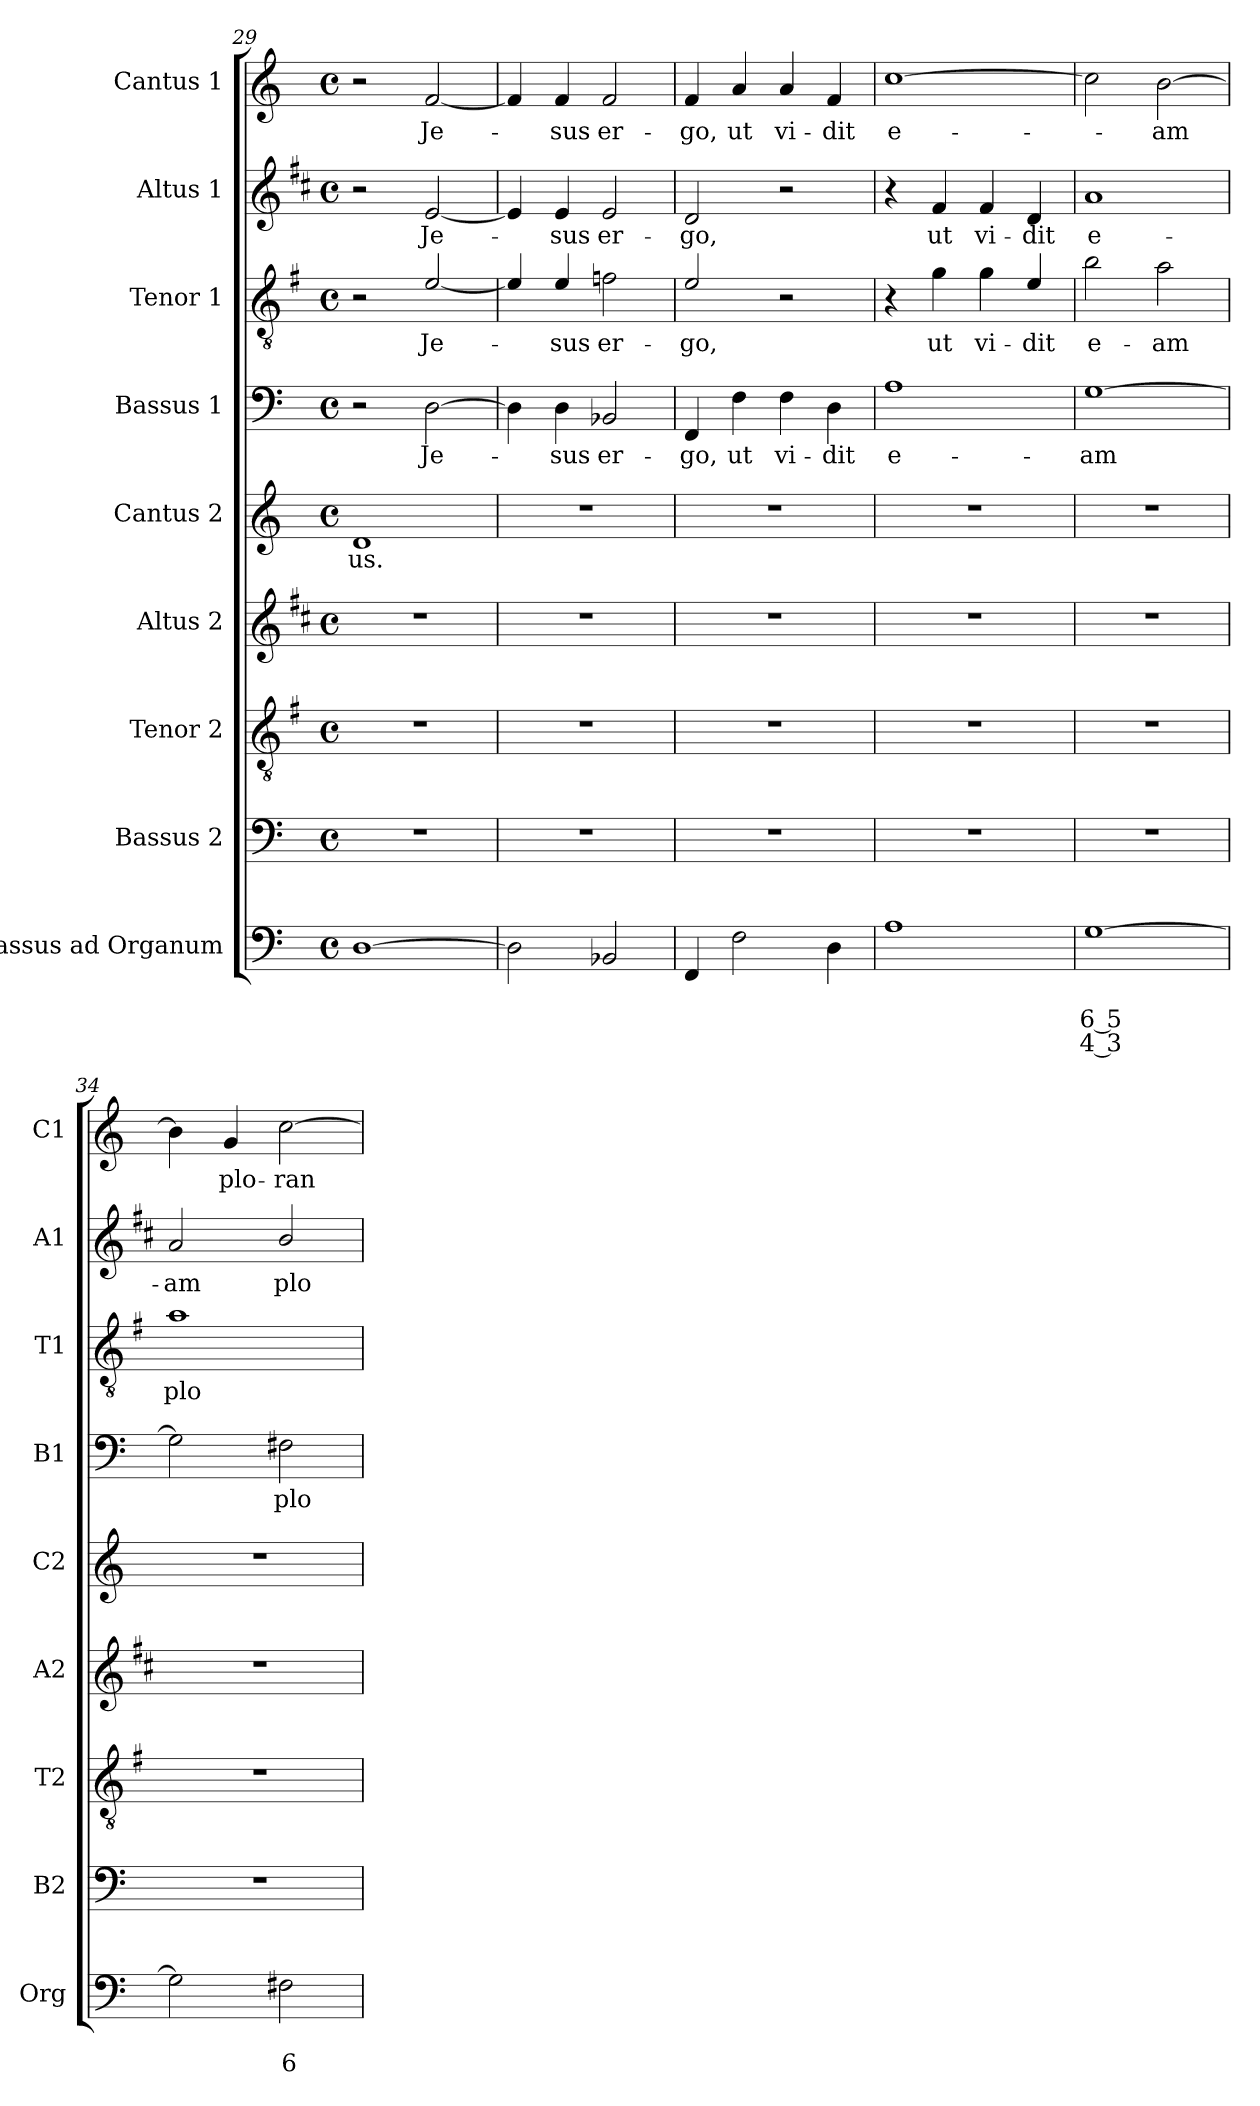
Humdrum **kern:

**kern	**text	**text	**text	**kern	**kern	**kern	**kern	**text	**kern	**text	**kern	**text	**kern	**text	**kern	**text
*part9	*part9	*part9	*part9	*part8	*part7	*part6	*part5	*part5	*part4	*part4	*part3	*part3	*part2	*part2	*part1	*part1
*staff9	*staff9	*staff9	*staff9	*staff8	*staff7	*staff6	*staff5	*staff5	*staff4	*staff4	*staff3	*staff3	*staff2	*staff2	*staff1	*staff1
*I"Bassus ad Organum	*	*	*	*I"Bassus 2	*I"Tenor 2	*I"Altus 2	*I"Cantus 2	*	*I"Bassus 1	*	*I"Tenor 1	*	*I"Altus 1	*	*I"Cantus 1	*
*I'Org	*	*	*	*I'B2	*I'T2	*I'A2	*I'C2	*	*I'B1	*	*I'T1	*	*I'A1	*	*I'C1	*
!!LO:LB:g=z
*clefF4	*	*	*	*clefF4	*clefGv2	*clefG2	*clefG2	*	*clefF4	*	*clefGv2	*	*clefG2	*	*clefG2	*
*	*	*	*	*	*ITrd4c7	*ITrd1c2	*	*	*	*	*ITrd4c7	*	*ITrd1c2	*	*	*
*k[]	*	*	*	*k[]	*k[]	*k[]	*k[]	*	*k[]	*	*k[]	*	*k[]	*	*k[]	*
*C:	*	*	*	*C:	*C:	*C:	*C:	*	*C:	*	*C:	*	*C:	*	*C:	*
*M4/4	*	*	*	*M4/4	*M4/4	*M4/4	*M4/4	*	*M4/4	*	*M4/4	*	*M4/4	*	*M4/4	*
*met(c)	*	*	*	*met(c)	*met(c)	*met(c)	*met(c)	*	*met(c)	*	*met(c)	*	*met(c)	*	*met(c)	*
=29	=29	=29	=29	=29	=29	=29	=29	=29	=29	=29	=29	=29	=29	=29	=29	=29
!	!	!	!	!	!	!	!	!LO:LY:b	!	!	!	!	!	!	!	!
[1D	.	.	.	1r	1r	1r	1d	-us.	2r	.	2r	.	2r	.	2r	.
!	!	!	!	!	!	!	!	!	!	!LO:LY:b	!	!LO:LY:b	!	!LO:LY:b	!	!LO:LY:b
.	.	.	.	.	.	.	.	.	[2D\	Je-	[2A/	Je-	[2d/	Je-	[2f/	Je-
=30	=30	=30	=30	=30	=30	=30	=30	=30	=30	=30	=30	=30	=30	=30	=30	=30
2D\]	.	.	.	1r	1r	1r	1r	.	4D\]	.	4A/]	.	4d/]	.	4f/]	.
!	!	!	!	!	!	!	!	!	!	!LO:LY:b	!	!LO:LY:b	!	!LO:LY:b	!	!LO:LY:b
.	.	.	.	.	.	.	.	.	4D\	-sus	4A/	-sus	4d/	-sus	4f/	-sus
!	!	!	!	!	!	!	!	!	!	!LO:LY:b	!	!LO:LY:b	!	!LO:LY:b	!	!LO:LY:b
2BB-X/	.	.	.	.	.	.	.	.	2BB-X/	er-	2B-X\	er-	2d/	er-	2f/	er-
=31	=31	=31	=31	=31	=31	=31	=31	=31	=31	=31	=31	=31	=31	=31	=31	=31
!	!	!	!	!	!	!	!	!	!	!LO:LY:b	!	!LO:LY:b	!	!LO:LY:b	!	!LO:LY:b
4FF/	.	.	.	1r	1r	1r	1r	.	4FF/	-go,	2A/	-go,	2c/	-go,	4f/	-go,
!	!	!	!	!	!	!	!	!	!	!LO:LY:b	!	!	!	!	!	!LO:LY:b
2F\	.	.	.	.	.	.	.	.	4F\	ut	.	.	.	.	4a/	ut
!	!	!	!	!	!	!	!	!	!	!LO:LY:b	!	!	!	!	!	!LO:LY:b
.	.	.	.	.	.	.	.	.	4F\	vi-	2r	.	2r	.	4a/	vi-
!	!	!	!	!	!	!	!	!	!	!LO:LY:b	!	!	!	!	!	!LO:LY:b
4D\	.	.	.	.	.	.	.	.	4D\	-dit	.	.	.	.	4f/	-dit
=32	=32	=32	=32	=32	=32	=32	=32	=32	=32	=32	=32	=32	=32	=32	=32	=32
!	!	!	!	!	!	!	!	!	!	!LO:LY:b	!	!	!	!	!	!LO:LY:b
1A	.	.	.	1r	1r	1r	1r	.	1A	e-	4r	.	4r	.	[1cc	e-
!	!	!	!	!	!	!	!	!	!	!	!	!LO:LY:b	!	!LO:LY:b	!	!
.	.	.	.	.	.	.	.	.	.	.	4c\	ut	4e/	ut	.	.
!	!	!	!	!	!	!	!	!	!	!	!	!LO:LY:b	!	!LO:LY:b	!	!
.	.	.	.	.	.	.	.	.	.	.	4c\	vi-	4e/	vi-	.	.
!	!	!	!	!	!	!	!	!	!	!	!	!LO:LY:b	!	!LO:LY:b	!	!
.	.	.	.	.	.	.	.	.	.	.	4A/	-dit	4c/	-dit	.	.
=33	=33	=33	=33	=33	=33	=33	=33	=33	=33	=33	=33	=33	=33	=33	=33	=33
!	!	!LO:LY:b	!LO:LY:b	!	!	!	!	!	!	!LO:LY:b	!	!LO:LY:b	!	!LO:LY:b	!	!
[1G	.	6 5	4 3	1r	1r	1r	1r	.	[1G	-am	2e\	e-	1g	e-	2cc\]	.
!	!	!	!	!	!	!	!	!	!	!	!	!LO:LY:b	!	!	!	!LO:LY:b
.	.	.	.	.	.	.	.	.	.	.	2d\	-am	.	.	[2b\	-am
=34	=34	=34	=34	=34	=34	=34	=34	=34	=34	=34	=34	=34	=34	=34	=34	=34
!	!	!	!	!	!	!	!	!	!	!	!	!LO:LY:b	!	!LO:LY:b	!	!
2G\]	.	.	.	1r	1r	1r	1r	.	2G\]	.	1d	plo-	2g/	-am	4b\]	.
!	!	!	!	!	!	!	!	!	!	!	!	!	!	!	!	!LO:LY:b
.	.	.	.	.	.	.	.	.	.	.	.	.	.	.	4g/	plo-
!	!	!LO:LY:b	!	!	!	!	!	!	!	!LO:LY:b	!	!	!	!LO:LY:b	!	!LO:LY:b
2F#X\	.	6	.	.	.	.	.	.	2F#X\	plo-	.	.	2a/	plo-	[2cc\	-ran-
=	=	=	=	=	=	=	=	=	=	=	=	=	=	=	=	=
*-	*-	*-	*-	*-	*-	*-	*-	*-	*-	*-	*-	*-	*-	*-	*-	*-
